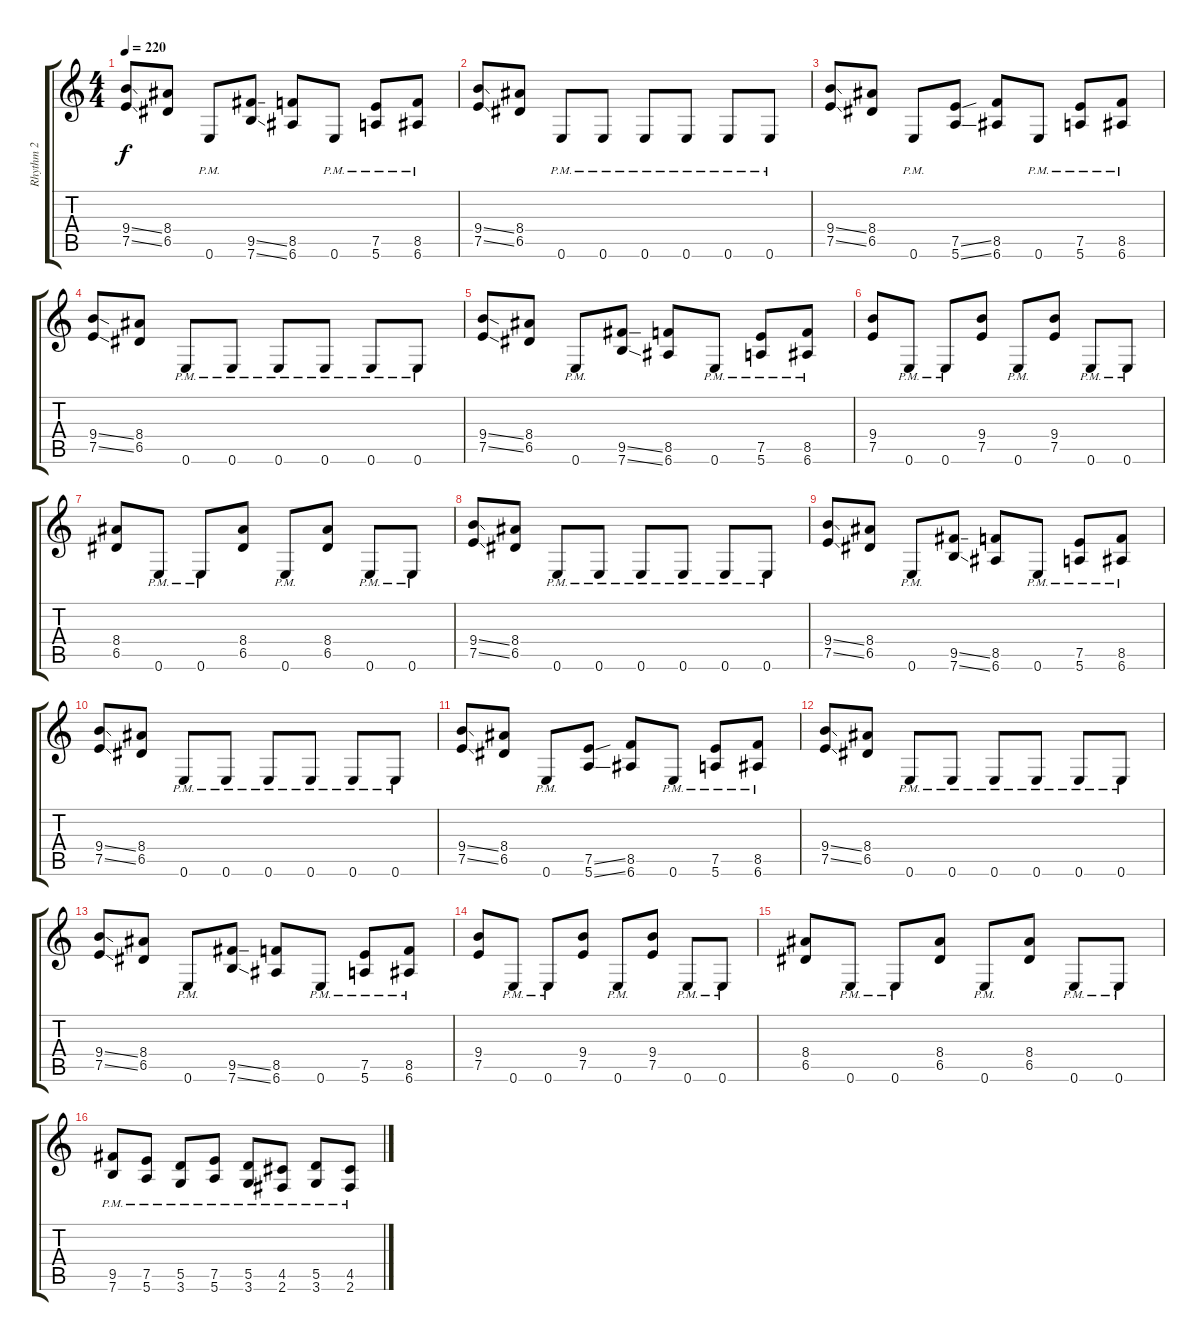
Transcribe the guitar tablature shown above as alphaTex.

\track ("Rhythm 2" "Rhythm 2") {instrument distortionguitar}
\staff {score tabs}
\tuning (E4 B3 G3 D3 A2 E2) {hide}
\ts (4 4)
\tempo 220
\clef g2
\ks c
(9.4{ss} 7.5{ss}).8{dy f} (8.4 6.5).8 0.6{pm}.8 (9.5{ss} 7.6{ss}).8 (8.5 6.6).8 0.6{pm}.8 (7.5{pm} 5.6{pm}).8 (8.5{pm} 6.6{pm}).8 |
(9.4{ss} 7.5{ss}).8 (8.4 6.5).8 0.6{pm}.8 0.6{pm}.8 0.6{pm}.8 0.6{pm}.8 0.6{pm}.8 0.6{pm}.8 |
(9.4{ss} 7.5{ss}).8 (8.4 6.5).8 0.6{pm}.8 (7.5{ss} 5.6{ss}).8 (8.5 6.6).8 0.6{pm}.8 (7.5{pm} 5.6{pm}).8 (8.5{pm} 6.6{pm}).8 |
(9.4{ss} 7.5{ss}).8 (8.4 6.5).8 0.6{pm}.8 0.6{pm}.8 0.6{pm}.8 0.6{pm}.8 0.6{pm}.8 0.6{pm}.8 |
(9.4{ss} 7.5{ss}).8 (8.4 6.5).8 0.6{pm}.8 (9.5{ss} 7.6{ss}).8 (8.5 6.6).8 0.6{pm}.8 (7.5{pm} 5.6{pm}).8 (8.5{pm} 6.6{pm}).8 |
(9.4 7.5).8 0.6{pm}.8 0.6{pm}.8 (9.4 7.5).8 0.6{pm}.8 (9.4 7.5).8 0.6{pm}.8 0.6{pm}.8 |
(8.4 6.5).8 0.6{pm}.8 0.6{pm}.8 (8.4 6.5).8 0.6{pm}.8 (8.4 6.5).8 0.6{pm}.8 0.6{pm}.8 |
(9.4{ss} 7.5{ss}).8 (8.4 6.5).8 0.6{pm}.8 0.6{pm}.8 0.6{pm}.8 0.6{pm}.8 0.6{pm}.8 0.6{pm}.8 |
(9.4{ss} 7.5{ss}).8 (8.4 6.5).8 0.6{pm}.8 (9.5{ss} 7.6{ss}).8 (8.5 6.6).8 0.6{pm}.8 (7.5{pm} 5.6{pm}).8 (8.5{pm} 6.6{pm}).8 |
(9.4{ss} 7.5{ss}).8 (8.4 6.5).8 0.6{pm}.8 0.6{pm}.8 0.6{pm}.8 0.6{pm}.8 0.6{pm}.8 0.6{pm}.8 |
(9.4{ss} 7.5{ss}).8 (8.4 6.5).8 0.6{pm}.8 (7.5{ss} 5.6{ss}).8 (8.5 6.6).8 0.6{pm}.8 (7.5{pm} 5.6{pm}).8 (8.5{pm} 6.6{pm}).8 |
(9.4{ss} 7.5{ss}).8 (8.4 6.5).8 0.6{pm}.8 0.6{pm}.8 0.6{pm}.8 0.6{pm}.8 0.6{pm}.8 0.6{pm}.8 |
(9.4{ss} 7.5{ss}).8 (8.4 6.5).8 0.6{pm}.8 (9.5{ss} 7.6{ss}).8 (8.5 6.6).8 0.6{pm}.8 (7.5{pm} 5.6{pm}).8 (8.5{pm} 6.6{pm}).8 |
(9.4 7.5).8 0.6{pm}.8 0.6{pm}.8 (9.4 7.5).8 0.6{pm}.8 (9.4 7.5).8 0.6{pm}.8 0.6{pm}.8 |
(8.4 6.5).8 0.6{pm}.8 0.6{pm}.8 (8.4 6.5).8 0.6{pm}.8 (8.4 6.5).8 0.6{pm}.8 0.6{pm}.8 |
(9.5{pm} 7.6{pm}).8 (7.5{pm} 5.6{pm}).8 (5.5{pm} 3.6{pm}).8 (7.5{pm} 5.6{pm}).8 (5.5{pm} 3.6{pm}).8 (4.5{pm} 2.6{pm}).8 (5.5{pm} 3.6{pm}).8 (4.5{pm} 2.6{pm}).8
